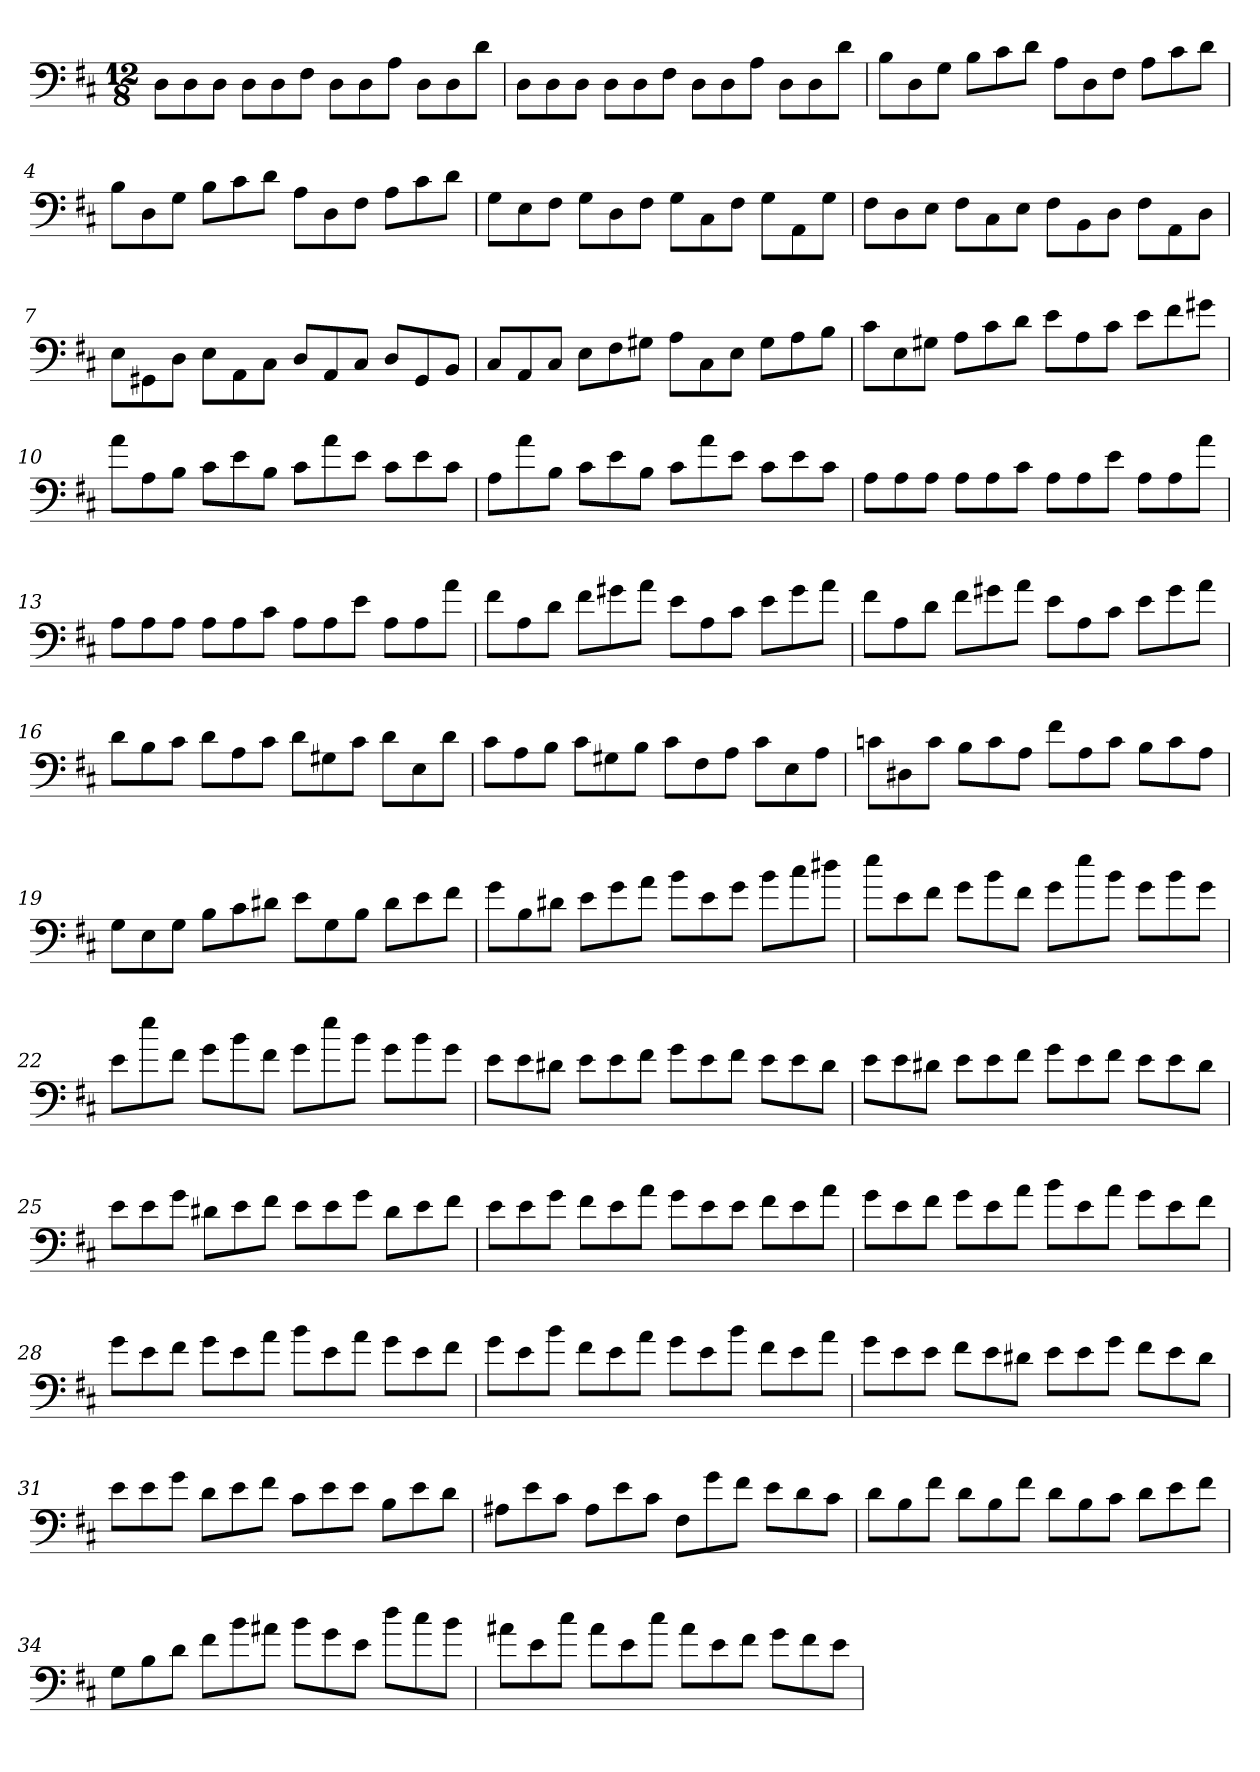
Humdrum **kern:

**kern
*part1
*staff1
*clefF4
*k[f#c#]
*D:
*M12/8
=1
8D\L
8D\
8D\J
8D\L
8D\
8F#\J
8D\L
8D\
8A\J
8D\L
8D\
8d\J
=2
8D\L
8D\
8D\J
8D\L
8D\
8F#\J
8D\L
8D\
8A\J
8D\L
8D\
8d\J
=3
8B\L
8D\
8G\J
8B\L
8c#\
8d\J
8A\L
8D\
8F#\J
8A\L
8c#\
8d\J
=4
8B\L
8D\
8G\J
8B\L
8c#\
8d\J
8A\L
8D\
8F#\J
8A\L
8c#\
8d\J
=5
8G\L
8E\
8F#\J
8G\L
8D\
8F#\J
8G\L
8C#\
8F#\J
8G\L
8AA\
8G\J
=6
8F#\L
8D\
8E\J
8F#\L
8C#\
8E\J
8F#\L
8BB\
8D\J
8F#\L
8AA\
8D\J
=7
8E\L
8GG#X\
8D\J
8E\L
8AA\
8C#\J
8D/L
8AA/
8C#/J
8D/L
8GG#/
8BB/J
=8
8C#/L
8AA/
8C#/J
8E\L
8F#\
8G#X\J
8A\L
8C#\
8E\J
8G#\L
8A\
8B\J
=9
8c#\L
8E\
8G#X\J
8A\L
8c#\
8d\J
8e\L
8A\
8c#\J
8e\L
8f#\
8g#X\J
=10
8a\L
8A\
8B\J
8c#\L
8e\
8B\J
8c#\L
8a\
8e\J
8c#\L
8e\
8c#\J
=11
8A\L
8a\
8B\J
8c#\L
8e\
8B\J
8c#\L
8a\
8e\J
8c#\L
8e\
8c#\J
=12
8A\L
8A\
8A\J
8A\L
8A\
8c#\J
8A\L
8A\
8e\J
8A\L
8A\
8a\J
=13
8A\L
8A\
8A\J
8A\L
8A\
8c#\J
8A\L
8A\
8e\J
8A\L
8A\
8a\J
=14
8f#\L
8A\
8d\J
8f#\L
8g#X\
8a\J
8e\L
8A\
8c#\J
8e\L
8g#\
8a\J
=15
8f#\L
8A\
8d\J
8f#\L
8g#X\
8a\J
8e\L
8A\
8c#\J
8e\L
8g#\
8a\J
=16
8d\L
8B\
8c#\J
8d\L
8A\
8c#\J
8d\L
8G#X\
8c#\J
8d\L
8E\
8d\J
=17
8c#\L
8A\
8B\J
8c#\L
8G#X\
8B\J
8c#\L
8F#\
8A\J
8c#\L
8E\
8A\J
=18
8cn\L
8D#X\
8c\J
8B\L
8c\
8A\J
8f#\L
8A\
8c\J
8B\L
8c\
8A\J
=19
8G\L
8E\
8G\J
8B\L
8c#\
8d#X\J
8e\L
8G\
8B\J
8d#\L
8e\
8f#\J
=20
8g\L
8B\
8d#X\J
8e\L
8g\
8a\J
8b\L
8e\
8g\J
8b\L
8cc#\
8dd#X\J
=21
8ee\L
8e\
8f#\J
8g\L
8b\
8f#\J
8g\L
8ee\
8b\J
8g\L
8b\
8g\J
=22
8e\L
8ee\
8f#\J
8g\L
8b\
8f#\J
8g\L
8ee\
8b\J
8g\L
8b\
8g\J
=23
8e\L
8e\
8d#X\J
8e\L
8e\
8f#\J
8g\L
8e\
8f#\J
8e\L
8e\
8d#\J
=24
8e\L
8e\
8d#X\J
8e\L
8e\
8f#\J
8g\L
8e\
8f#\J
8e\L
8e\
8d#\J
=25
8e\L
8e\
8g\J
8d#X\L
8e\
8f#\J
8e\L
8e\
8g\J
8d#\L
8e\
8f#\J
=26
8e\L
8e\
8g\J
8f#\L
8e\
8a\J
8g\L
8e\
8e\J
8f#\L
8e\
8a\J
=27
8g\L
8e\
8f#\J
8g\L
8e\
8a\J
8b\L
8e\
8a\J
8g\L
8e\
8f#\J
=28
8g\L
8e\
8f#\J
8g\L
8e\
8a\J
8b\L
8e\
8a\J
8g\L
8e\
8f#\J
=29
8g\L
8e\
8b\J
8f#\L
8e\
8a\J
8g\L
8e\
8b\J
8f#\L
8e\
8a\J
=30
8g\L
8e\
8e\J
8f#\L
8e\
8d#X\J
8e\L
8e\
8g\J
8f#\L
8e\
8d#\J
=31
8e\L
8e\
8g\J
8d\L
8e\
8f#\J
8c#\L
8e\
8e\J
8B\L
8e\
8d\J
=32
8A#X\L
8e\
8c#\J
8A#\L
8e\
8c#\J
8F#\L
8g\
8f#\J
8e\L
8d\
8c#\J
=33
8d\L
8B\
8f#\J
8d\L
8B\
8f#\J
8d\L
8B\
8c#\J
8d\L
8e\
8f#\J
=34
8G\L
8B\
8d\J
8f#\L
8b\
8a#X\J
8b\L
8g\
8e\J
8dd\L
8cc#\
8b\J
=35
8a#X\L
8e\
8cc#\J
8a#\L
8e\
8cc#\J
8a#\L
8e\
8f#\J
8g\L
8f#\
8e\J
=
*-
